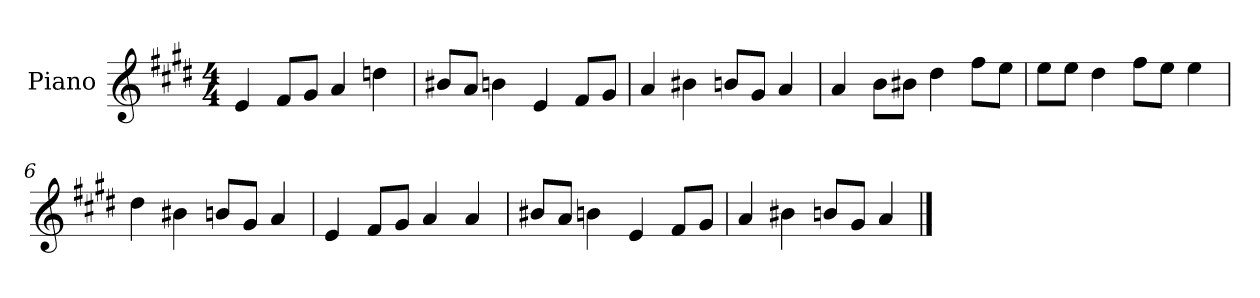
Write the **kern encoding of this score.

**kern
*part1
*staff1
*I"Piano
*I'P-no
*clefG2
*k[f#c#g#d#]
*M4/4
*MM90
=1
4e/
8f#/L
8g#/J
4a/
4ddn\
=2
8b#X/L
8a/J
4bn\
4e/
8f#/L
8g#/J
=3
4a/
4b#X\
8bn/L
8g#/J
4a/
=4
4a/
8b\L
8b#X\J
4dd#\
8ff#\L
8ee\J
=5
8ee\L
8ee\J
4dd#\
8ff#\L
8ee\J
4ee\
!!LO:LB:g=z
=6
4dd#\
4b#X\
8bn/L
8g#/J
4a/
=7
4e/
8f#/L
8g#/J
4a/
4a/
=8
8b#X/L
8a/J
4bn\
4e/
8f#/L
8g#/J
=9
4a/
4b#X\
8bn/L
8g#/J
4a/
==
*-
